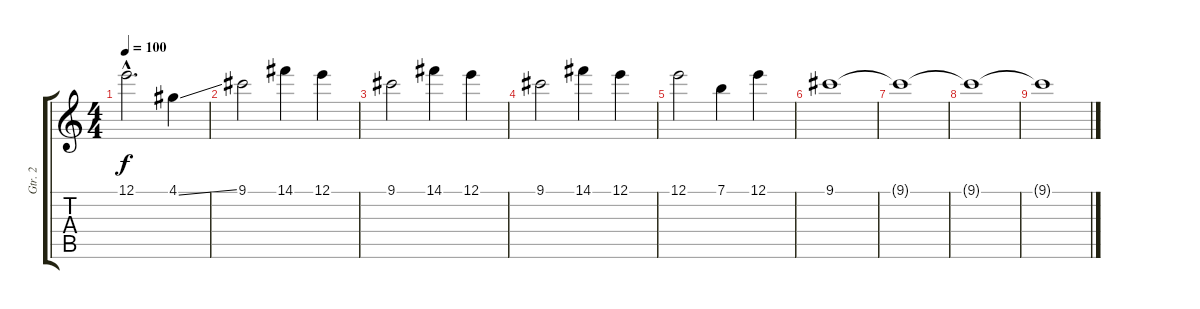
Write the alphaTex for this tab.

\track ("Gtr. 2" "Gtr. 2") {instrument distortionguitar}
\staff {score tabs}
\tuning (E4 B3 G3 D3 A2 E2) {hide}
\ts (4 4)
\tempo 100
\clef g2
\ks c
12.1{hac}.2{d dy f} 4.1{ss}.4 |
9.1.2 14.1.4 12.1.4 |
9.1.2 14.1.4 12.1.4 |
9.1.2 14.1.4 12.1.4 |
12.1.2 7.1.4 12.1.4 |
9.1.1 |
9.1{t}.1 |
9.1{t}.1 |
9.1{t}.1
